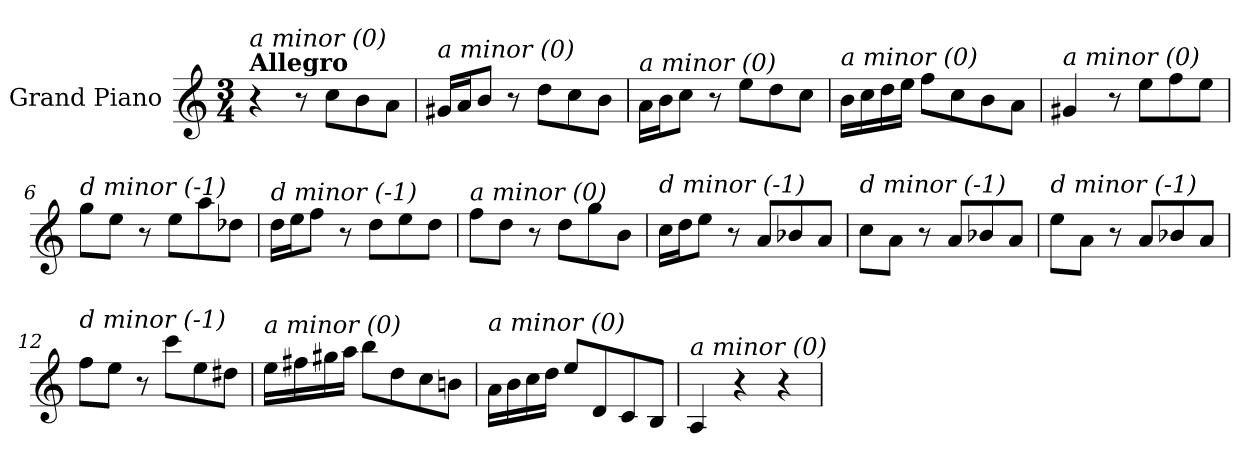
**kern
*part1
*staff1
*I"Grand Piano
*clefG2
*k[]
*M3/4
*MM120
=1
!LO:TX:a:B:t=Allegro
!LO:TX:i:t=a minor (0)
4r
8r
8cc\L
8b\
8a\J
=2
!LO:TX:i:t=a minor (0)
16g#X/LL
16a/J
8b/J
8r
8dd\L
8cc\
8b\J
=3
!LO:TX:i:t=a minor (0)
16a\LL
16b\J
8cc\J
8r
8ee\L
8dd\
8cc\J
=4
!LO:TX:i:t=a minor (0)
16b\LL
16cc\
16dd\
16ee\JJ
8ff\L
8cc\
8b\
8a\J
=5
!LO:TX:i:t=a minor (0)
4g#X/
8r
8ee\L
8ff\
8ee\J
!!LO:LB:g=z
=6
!LO:TX:i:t=d minor (-1)
8gg\L
8ee\J
8r
8ee\L
8aa\
8dd-Xi\J
=7
!LO:TX:i:t=d minor (-1)
16dd\LL
16ee\J
8ff\J
8r
8dd\L
8ee\
8dd\J
=8
!LO:TX:i:t=a minor (0)
8ff\L
8dd\J
8r
8dd\L
8gg\
8b\J
=9
!LO:TX:i:t=d minor (-1)
16cc\LL
16dd\J
8ee\J
8r
8a/L
8b-X/
8a/J
=10
!LO:TX:i:t=d minor (-1)
8cc\L
8a\J
8r
8a/L
8b-X/
8a/J
!!LO:LB:g=z
=11
!LO:TX:i:t=d minor (-1)
8ee\L
8a\J
8r
8a/L
8b-X/
8a/J
=12
!LO:TX:i:t=d minor (-1)
8ff\L
8ee\J
8r
8ccc\L
8ee\
8dd#Xj\J
=13
!LO:TX:i:t=a minor (0)
16ee\LL
16ff#Xj\
16gg#X\
16aa\JJ
8bb\L
8dd\
8cc\
8bn\J
=14
!LO:TX:i:t=a minor (0)
16a\LL
16b\
16cc\
16dd\JJ
8ee/L
8d/
8c/
8B/J
=15
!LO:TX:i:t=a minor (0)
4A/
4r
4r
=
*-
